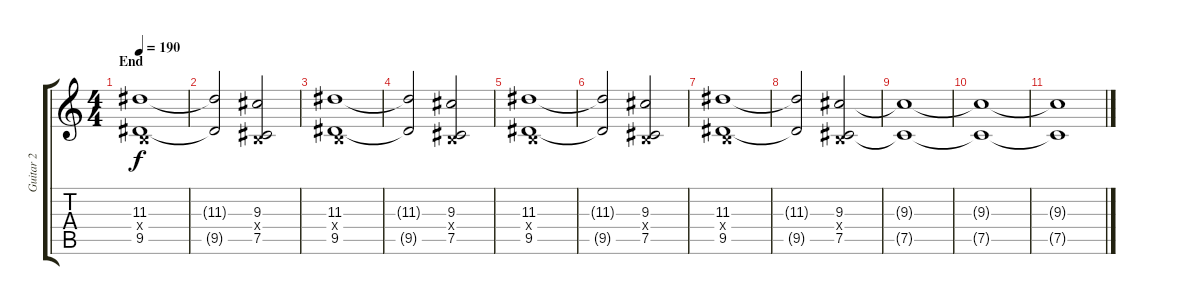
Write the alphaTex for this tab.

\track ("Guitar 2" "Guitar 2") {instrument distortionguitar}
\staff {score tabs}
\tuning (Db4 Ab3 E3 B2 Gb2 B1) {hide}
\ts (4 4)
\section ("" "End")
\tempo 190
\clef g2
\ks c
(11.3 0.4{x} 9.5).1{dy f} |
(11.3{t} 9.5{t}).2 (9.3 0.4{x} 7.5).2 |
(11.3 0.4{x} 9.5).1 |
(11.3{t} 9.5{t}).2 (9.3 0.4{x} 7.5).2 |
(11.3 0.4{x} 9.5).1 |
(11.3{t} 9.5{t}).2 (9.3 0.4{x} 7.5).2 |
(11.3 0.4{x} 9.5).1 |
(11.3{t} 9.5{t}).2 (9.3 0.4{x} 7.5).2 |
(9.3{t} 7.5{t}).1 |
(9.3{t} 7.5{t}).1 |
(9.3{t} 7.5{t}).1
